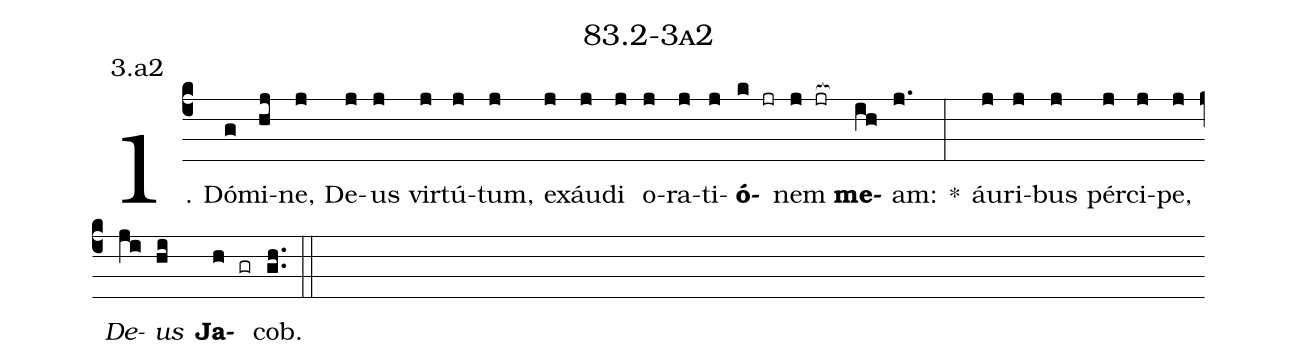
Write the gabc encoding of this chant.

name: 83.2-3a2;
annotation: 3.a2;
%%
(c4)1. Dó(g)mi(hj)ne,(j) De(j)us(j) vir(j)tú(j)tum,(j) ex(j)áu(j)di(j) o(j)ra(j)ti(j)<b>ó</b>(k jr)nem(j jr[ocb:1{]) <b>me</b>(ih[ocb:0}])am:(j.) *(:) áu(j)ri(j)bus(j) pér(j)ci(j)pe,(j) <i>De</i>(ji)<i>us</i>(hi) <b>Ja</b>(h gr)cob.(gh..) (::)


%E(j) u(j) o(ji) u(hi) a(h) e.(gh..) (::)
